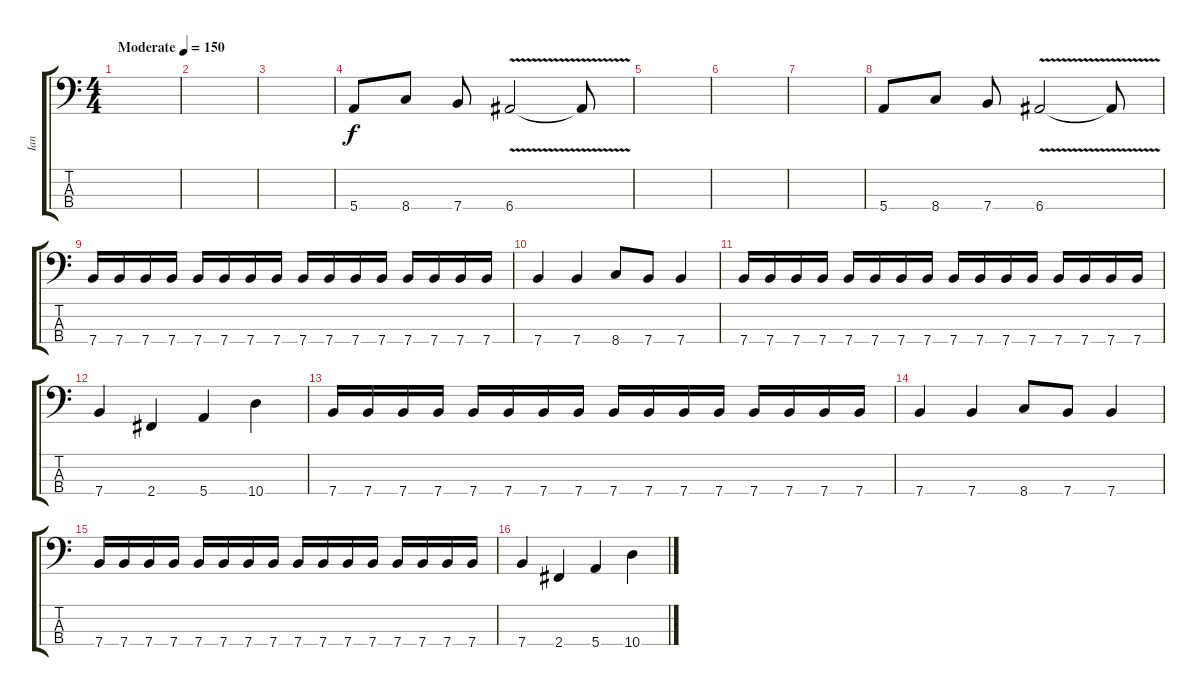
\track ("Ian" "Ian") {instrument electricbasspick}
\staff {score tabs}
\tuning (G2 D2 A1 E1) {hide}
\ts (4 4)
\tempo (150 "Moderate")
\clef f4
\ks c
|
|
|
5.4.8 8.4.8 7.4.8 6.4{v}.2 6.4{t}.8 |
|
|
|
5.4.8 8.4.8 7.4.8 6.4{v}.2 6.4{t}.8 |
7.4.16 7.4.16 7.4.16 7.4.16 7.4.16 7.4.16 7.4.16 7.4.16 7.4.16 7.4.16 7.4.16 7.4.16 7.4.16 7.4.16 7.4.16 7.4.16 |
7.4.4 7.4.4 8.4.8 7.4.8 7.4.4 |
7.4.16 7.4.16 7.4.16 7.4.16 7.4.16 7.4.16 7.4.16 7.4.16 7.4.16 7.4.16 7.4.16 7.4.16 7.4.16 7.4.16 7.4.16 7.4.16 |
7.4.4 2.4.4 5.4.4 10.4.4 |
7.4.16 7.4.16 7.4.16 7.4.16 7.4.16 7.4.16 7.4.16 7.4.16 7.4.16 7.4.16 7.4.16 7.4.16 7.4.16 7.4.16 7.4.16 7.4.16 |
7.4.4 7.4.4 8.4.8 7.4.8 7.4.4 |
7.4.16 7.4.16 7.4.16 7.4.16 7.4.16 7.4.16 7.4.16 7.4.16 7.4.16 7.4.16 7.4.16 7.4.16 7.4.16 7.4.16 7.4.16 7.4.16 |
7.4.4 2.4.4 5.4.4 10.4.4
